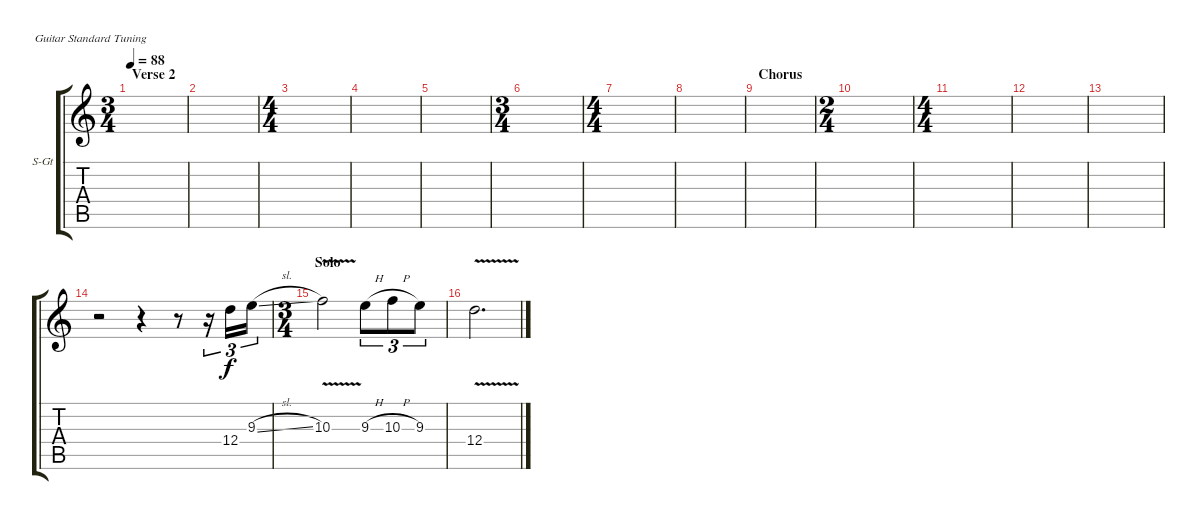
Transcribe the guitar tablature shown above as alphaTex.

\defaultSystemsLayout 4
\bracketExtendMode groupsimilarinstruments
\firstSystemTrackNameOrientation horizontal
\otherSystemsTrackNameOrientation horizontal
\track ("Solo Guitar" "S-Gt") {instrument acousticguitarsteel}
\staff {score tabs}
\tuning (E4 B3 G3 D3 A2 E2)
\ts (3 4)
\section ("" "Verse 2")
\tempo 88
\clef g2
\scale
0.278571
\ks c
|
\scale
0.147619 |
\ts (4 4)
\scale
0.278571 |
\scale
0.147619 |
\scale
0.147619 |
\ts (3 4)
\scale
0.278571 |
\ts (4 4)
\scale
0.278571 |
\scale
0.147619 |
\section ("" "Chorus")
\scale
0.147619 |
\ts (2 4)
\scale
0.278571 |
\ts (4 4)
\scale
0.278571 |
\scale
0.147619 |
\scale
0.147619 |
\scale
0.147619 r.2 r.4 r.8 r.16{tu (3 2)} 12.4.16{tu (3 2)} 9.3{sl}.16{tu (3 2)} |
\ts (3 4)
\section ("" "Solo")
10.3{v}.2 9.3{h}.8{tu (3 2)} 10.3{h}.8{tu (3 2)} 9.3.8{tu (3 2)} |
12.4{v}.2{d}
